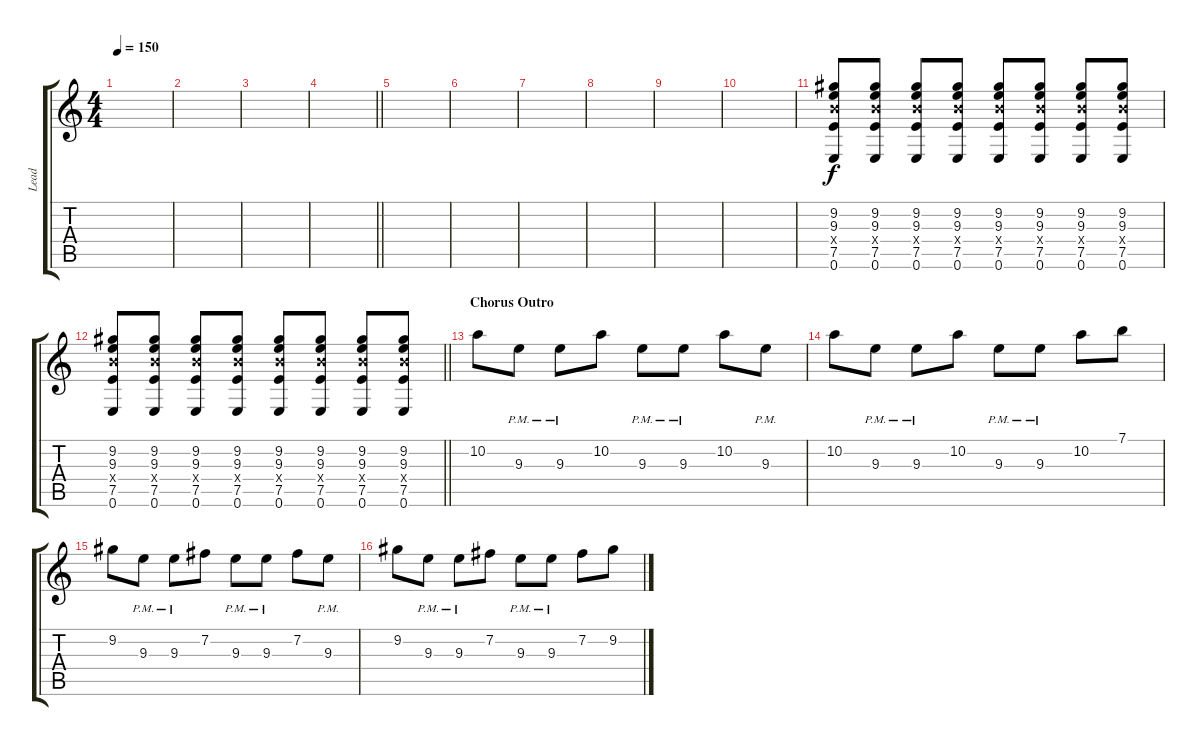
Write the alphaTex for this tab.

\track ("Lead" "Lead") {instrument overdrivenguitar}
\staff {score tabs}
\tuning (E4 B3 G3 D3 A2 E2) {hide}
\ts (4 4)
\tempo 150
\clef g2
\ks c
|
|
|
\barLineRight lightlight
|
|
|
|
|
|
|
(9.2 9.3 9.4{x} 7.5 0.6).8 (9.2 9.3 9.4{x} 7.5 0.6).8 (9.2 9.3 9.4{x} 7.5 0.6).8 (9.2 9.3 9.4{x} 7.5 0.6).8 (9.2 9.3 9.4{x} 7.5 0.6).8 (9.2 9.3 9.4{x} 7.5 0.6).8 (9.2 9.3 9.4{x} 7.5 0.6).8 (9.2 9.3 9.4{x} 7.5 0.6).8 |
\barLineRight lightlight
(9.2 9.3 9.4{x} 7.5 0.6).8 (9.2 9.3 9.4{x} 7.5 0.6).8 (9.2 9.3 9.4{x} 7.5 0.6).8 (9.2 9.3 9.4{x} 7.5 0.6).8 (9.2 9.3 9.4{x} 7.5 0.6).8 (9.2 9.3 9.4{x} 7.5 0.6).8 (9.2 9.3 9.4{x} 7.5 0.6).8 (9.2 9.3 9.4{x} 7.5 0.6).8 |
\section ("" "Chorus Outro")
10.2.8 9.3{pm}.8 9.3{pm}.8 10.2.8 9.3{pm}.8 9.3{pm}.8 10.2.8 9.3{pm}.8 |
10.2.8 9.3{pm}.8 9.3{pm}.8 10.2.8 9.3{pm}.8 9.3{pm}.8 10.2.8 7.1.8 |
9.2.8 9.3{pm}.8 9.3{pm}.8 7.2.8 9.3{pm}.8 9.3{pm}.8 7.2.8 9.3{pm}.8 |
9.2.8 9.3{pm}.8 9.3{pm}.8 7.2.8 9.3{pm}.8 9.3{pm}.8 7.2.8 9.2.8
